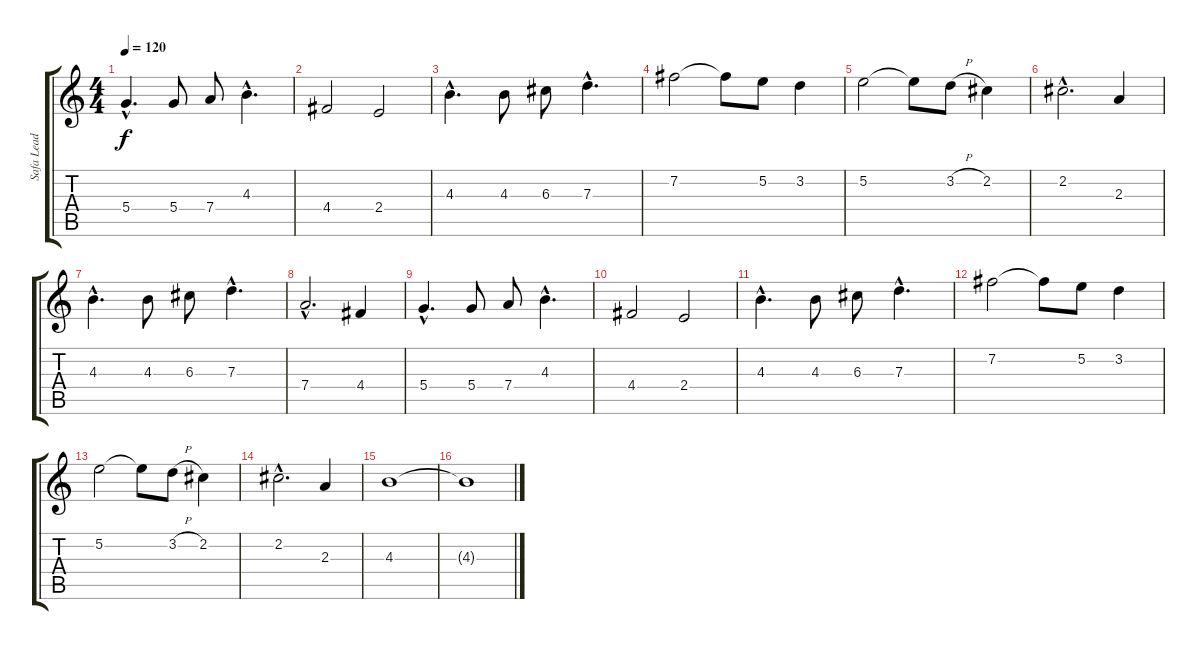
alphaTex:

\track ("Safa Lead" "Safa Lead") {instrument distortionguitar}
\staff {score tabs}
\tuning (E4 B3 G3 D3 A2 E2) {hide}
\ts (4 4)
\tempo 120
\clef g2
\ks c
5.4{hac}.4{d dy f} 5.4.8 7.4.8 4.3{hac}.4{d} |
4.4.2 2.4.2 |
4.3{hac}.4{d} 4.3.8 6.3.8 7.3{hac}.4{d} |
7.2.2 7.2{t}.8 5.2.8 3.2.4 |
5.2.2 5.2{t}.8 3.2{h}.8 2.2.4 |
2.2{hac}.2{d} 2.3.4 |
4.3{hac}.4{d} 4.3.8 6.3.8 7.3{hac}.4{d} |
7.4{hac}.2{d} 4.4.4 |
5.4{hac}.4{d} 5.4.8 7.4.8 4.3{hac}.4{d} |
4.4.2 2.4.2 |
4.3{hac}.4{d} 4.3.8 6.3.8 7.3{hac}.4{d} |
7.2.2 7.2{t}.8 5.2.8 3.2.4 |
5.2.2 5.2{t}.8 3.2{h}.8 2.2.4 |
2.2{hac}.2{d} 2.3.4 |
4.3.1 |
4.3{t}.1
